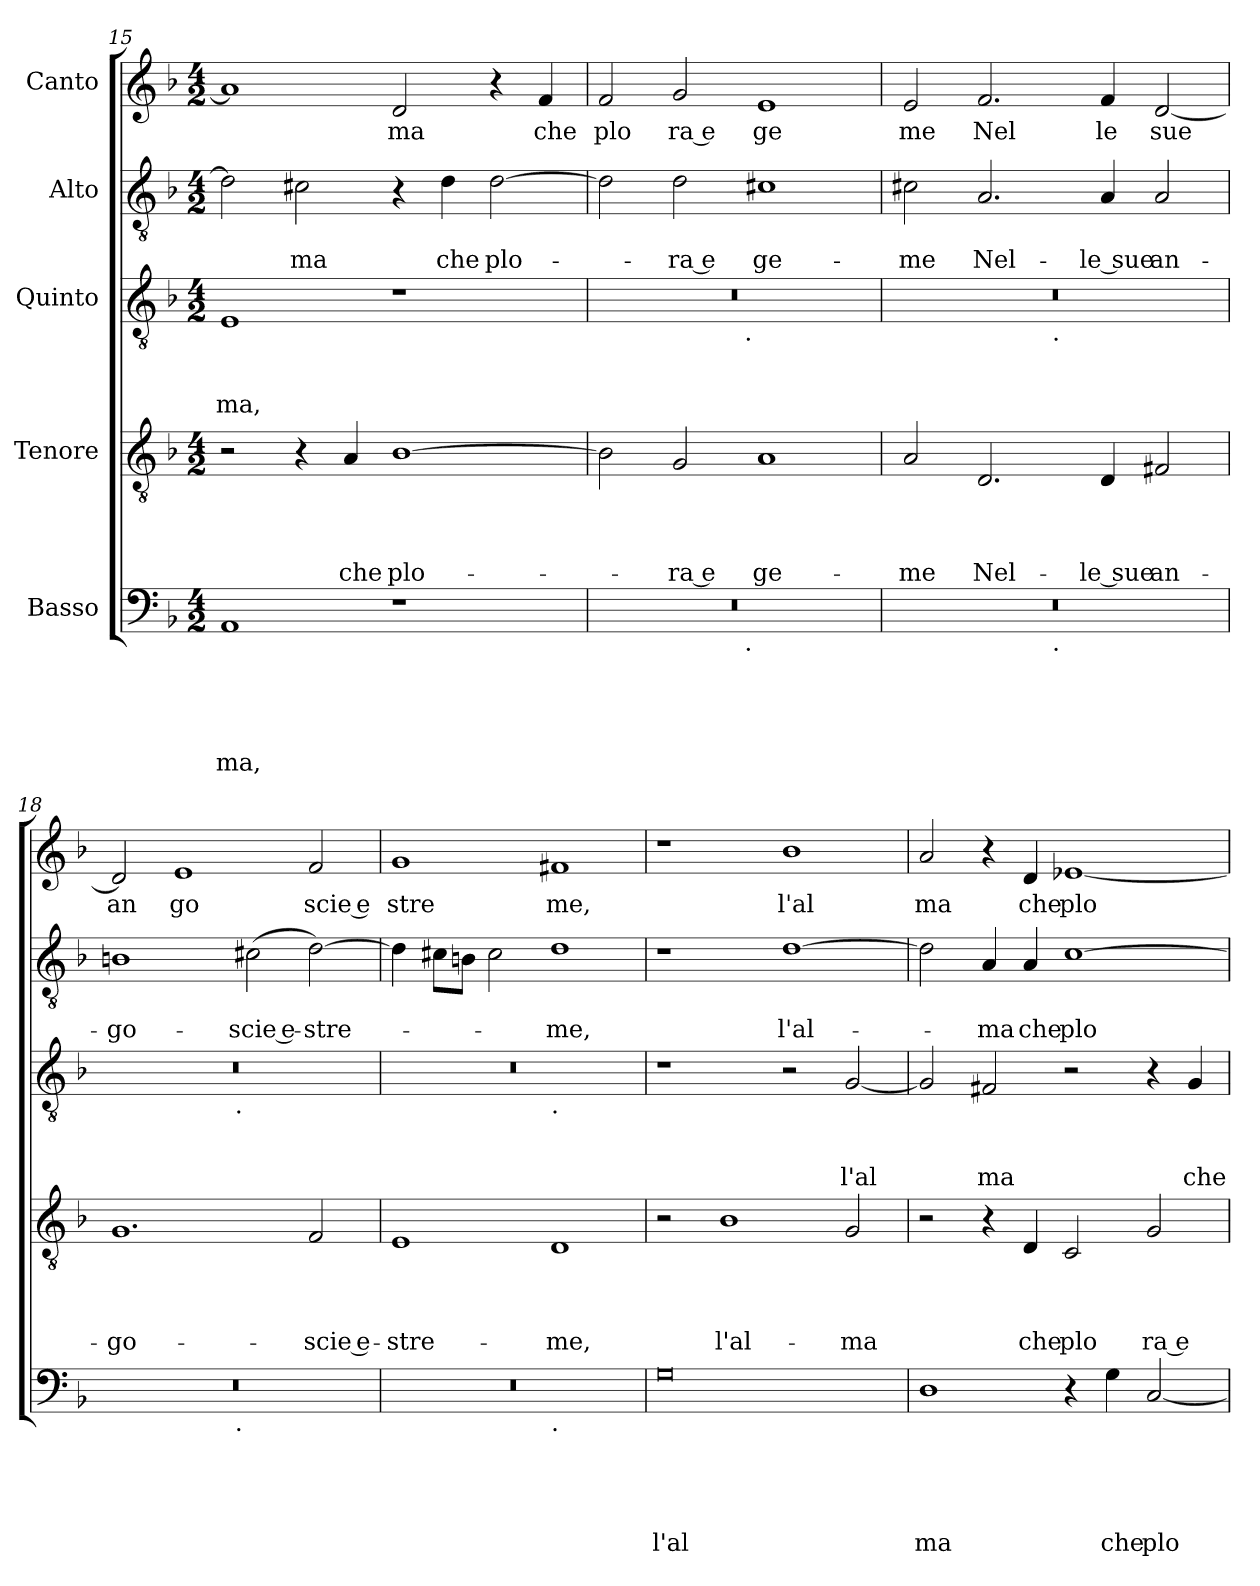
**kern	**text	**text	**text	**text	**text	**kern	**text	**text	**text	**text	**kern	**text	**text	**text	**kern	**text	**text	**kern	**text
*part5	*part5	*part5	*part5	*part5	*part5	*part4	*part4	*part4	*part4	*part4	*part3	*part3	*part3	*part3	*part2	*part2	*part2	*part1	*part1
*staff5	*staff5	*staff5	*staff5	*staff5	*staff5	*staff4	*staff4	*staff4	*staff4	*staff4	*staff3	*staff3	*staff3	*staff3	*staff2	*staff2	*staff2	*staff1	*staff1
*I"Basso	*	*	*	*	*	*I"Tenore	*	*	*	*	*I"Quinto	*	*	*	*I"Alto	*	*	*I"Canto	*
!!LO:PB:g=z
*clefF4	*	*	*	*	*	*clefGv2	*	*	*	*	*clefGv2	*	*	*	*clefGv2	*	*	*clefG2	*
*k[b-]	*	*	*	*	*	*k[b-]	*	*	*	*	*k[b-]	*	*	*	*k[b-]	*	*	*k[b-]	*
*F:	*	*	*	*	*	*F:	*	*	*	*	*F:	*	*	*	*F:	*	*	*F:	*
*M4/2	*	*	*	*	*	*M4/2	*	*	*	*	*M4/2	*	*	*	*M4/2	*	*	*M4/2	*
=15	=15	=15	=15	=15	=15	=15	=15	=15	=15	=15	=15	=15	=15	=15	=15	=15	=15	=15	=15
!	!	!	!	!	!LO:LY:b	!	!	!	!	!	!	!	!	!LO:LY:b	!	!	!	!	!
1AA	.	.	.	.	ma,	2r	.	.	.	.	1E	.	.	ma,	2d\]	.	.	1a]	.
!	!	!	!	!	!	!	!	!	!	!	!	!	!	!	!	!	!LO:LY:b	!	!
.	.	.	.	.	.	4r	.	.	.	.	.	.	.	.	2c#X\	.	ma	.	.
!	!	!	!	!	!	!	!	!	!	!LO:LY:b	!	!	!	!	!	!	!	!	!
.	.	.	.	.	.	4A/	.	.	.	che	.	.	.	.	.	.	.	.	.
!	!	!	!	!	!	!	!	!	!	!LO:LY:b	!	!	!	!	!	!	!	!	!LO:LY:b
1r	.	.	.	.	.	[>1B-	.	.	.	plo-	1r	.	.	.	4r	.	.	2d/	ma
!	!	!	!	!	!	!	!	!	!	!	!	!	!	!	!	!	!LO:LY:b	!	!
.	.	.	.	.	.	.	.	.	.	.	.	.	.	.	4d\	.	che	.	.
!	!	!	!	!	!	!	!	!	!	!	!	!	!	!	!	!	!LO:LY:b	!	!
.	.	.	.	.	.	.	.	.	.	.	.	.	.	.	[>2d\	.	plo-	4r	.
!	!	!	!	!	!	!	!	!	!	!	!	!	!	!	!	!	!	!	!LO:LY:b
.	.	.	.	.	.	.	.	.	.	.	.	.	.	.	.	.	.	4f/	che
=16	=16	=16	=16	=16	=16	=16	=16	=16	=16	=16	=16	=16	=16	=16	=16	=16	=16	=16	=16
!	!	!	!	!	!	!	!	!	!	!	!	!	!	!	!	!	!	!	!LO:LY:b
*^	*	*	*	*	*	*	*	*	*	*	*^	*	*	*	*	*	*	*	*
0r	2ryy	.	.	.	.	.	2B-\]	.	.	.	.	0r	2ryy	.	.	.	2d\]	.	.	2f/	plo
!	!	!	!	!	!	!	!	!	!	!	!LO:LY:b:rj	!	!	!	!	!	!	!	!LO:LY:b:rj	!	!LO:LY:b:rj
.	4...ryy	.	.	.	.	.	2G/	.	.	.	-ra e	.	4...ryy	.	.	.	2d\	.	-ra e	2g/	ra e
!	!	!	!	!	!	!	!	!	!	!	!	!	!LO:TX:b:t=.	!	!	!	!	!	!	!	!
!	!LO:TX:b:t=.	!	!	!	!	!	!	!	!	!	!	!	!	!	!	!	!	!	!	!	!
.	1ryy	.	.	.	.	.	.	.	.	.	.	.	1ryy	.	.	.	.	.	.	.	.
!	!	!	!	!	!	!	!	!	!	!	!LO:LY:b	!	!	!	!	!	!	!	!LO:LY:b	!	!LO:LY:b
.	.	.	.	.	.	.	1A	.	.	.	ge-	.	.	.	.	.	1c#X	.	ge-	1e	ge
.	32ryy	.	.	.	.	.	.	.	.	.	.	.	32ryy	.	.	.	.	.	.	.	.
=17	=17	=17	=17	=17	=17	=17	=17	=17	=17	=17	=17	=17	=17	=17	=17	=17	=17	=17	=17	=17	=17
!	!	!	!	!	!	!	!	!	!	!	!LO:LY:b	!	!	!	!	!	!	!	!LO:LY:b	!	!LO:LY:b
0r	1ryy	.	.	.	.	.	2A/	.	.	.	-me	0r	1ryy	.	.	.	2c#X\	.	-me	2e/	me
!	!	!	!	!	!	!	!	!	!	!	!LO:LY:b	!	!	!	!	!	!	!	!LO:LY:b	!	!LO:LY:b
.	.	.	.	.	.	.	2.D/	.	.	.	Nel-	.	.	.	.	.	2.A/	.	Nel-	2.f/	Nel
!	!	!	!	!	!	!	!	!	!	!	!	!	!LO:TX:b:t=.	!	!	!	!	!	!	!	!
!	!LO:TX:b:t=.	!	!	!	!	!	!	!	!	!	!	!	!	!	!	!	!	!	!	!	!
.	1ryy	.	.	.	.	.	.	.	.	.	.	.	1ryy	.	.	.	.	.	.	.	.
!	!	!	!	!	!	!	!	!	!	!	!LO:LY:b	!	!	!	!	!	!	!	!LO:LY:b	!	!LO:LY:b
.	.	.	.	.	.	.	4D/	.	.	.	-le sue	.	.	.	.	.	4A/	.	-le sue	4f/	le
!	!	!	!	!	!	!	!	!	!	!	!LO:LY:b	!	!	!	!	!	!	!	!LO:LY:b	!	!LO:LY:b
.	.	.	.	.	.	.	2F#X/	.	.	.	an-	.	.	.	.	.	2A/	.	an-	[<2d/	sue
=18	=18	=18	=18	=18	=18	=18	=18	=18	=18	=18	=18	=18	=18	=18	=18	=18	=18	=18	=18	=18	=18
!	!	!	!	!	!	!	!	!	!	!	!LO:LY:b	!	!	!	!	!	!	!	!LO:LY:b	!	!LO:LY:b:rj
0r	2ryy	.	.	.	.	.	1.G	.	.	.	-go-	0r	2ryy	.	.	.	1Bn	.	-go-	2d/]	an
!	!	!	!	!	!	!	!	!	!	!	!	!	!	!	!	!	!	!	!	!	!LO:LY:b
.	4...ryy	.	.	.	.	.	.	.	.	.	.	.	4...ryy	.	.	.	.	.	.	1e	go
!	!	!	!	!	!	!	!	!	!	!	!	!	!LO:TX:b:t=.	!	!	!	!	!	!	!	!
!	!LO:TX:b:t=.	!	!	!	!	!	!	!	!	!	!	!	!	!	!	!	!	!	!	!	!
.	1ryy	.	.	.	.	.	.	.	.	.	.	.	1ryy	.	.	.	.	.	.	.	.
!	!	!	!	!	!	!	!	!	!	!	!	!	!	!	!	!	!	!	!LO:LY:b	!	!
.	.	.	.	.	.	.	.	.	.	.	.	.	.	.	.	.	(<2c#X\	.	-scie e-	.	.
!	!	!	!	!	!	!	!	!	!	!	!LO:LY:b	!	!	!	!	!	!	!	!LO:LY:b	!	!LO:LY:b
.	.	.	.	.	.	.	2F/	.	.	.	-scie e-	.	.	.	.	.	[>2d\)	.	-stre-	2f/	scie e
.	32ryy	.	.	.	.	.	.	.	.	.	.	.	32ryy	.	.	.	.	.	.	.	.
=19	=19	=19	=19	=19	=19	=19	=19	=19	=19	=19	=19	=19	=19	=19	=19	=19	=19	=19	=19	=19	=19
!	!	!	!	!	!	!	!	!	!	!	!LO:LY:b	!	!	!	!	!	!	!	!	!	!LO:LY:b
0r	1ryy	.	.	.	.	.	1E	.	.	.	-stre-	0r	1ryy	.	.	.	4d\]	.	.	1g	stre
.	.	.	.	.	.	.	.	.	.	.	.	.	.	.	.	.	8c#X\L	.	.	.	.
.	.	.	.	.	.	.	.	.	.	.	.	.	.	.	.	.	8Bn\J	.	.	.	.
.	.	.	.	.	.	.	.	.	.	.	.	.	.	.	.	.	2c#\	.	.	.	.
!	!	!	!	!	!	!	!	!	!	!	!	!	!LO:TX:b:t=.	!	!	!	!	!	!	!	!
!	!LO:TX:b:t=.	!	!	!	!	!	!	!	!	!	!	!	!	!	!	!	!	!	!	!	!
!	!	!	!	!	!	!	!	!	!	!	!LO:LY:b	!	!	!	!	!	!	!	!LO:LY:b	!	!LO:LY:b
.	1ryy	.	.	.	.	.	1D	.	.	.	-me,	.	1ryy	.	.	.	1d	.	-me,	1f#X	me,
=20	=20	=20	=20	=20	=20	=20	=20	=20	=20	=20	=20	=20	=20	=20	=20	=20	=20	=20	=20	=20	=20
!	!	!	!	!	!	!LO:LY:b	!	!	!	!	!	!	!	!	!	!	!	!	!	!	!
*v	*v	*	*	*	*	*	*	*	*	*	*	*v	*v	*	*	*	*	*	*	*	*
0G	.	.	.	.	l'al	2r	.	.	.	.	1r	.	.	.	1r	.	.	1r	.
!	!	!	!	!	!	!	!	!	!	!LO:LY:b	!	!	!	!	!	!	!	!	!
.	.	.	.	.	.	1B-	.	.	.	l'al-	.	.	.	.	.	.	.	.	.
!	!	!	!	!	!	!	!	!	!	!	!	!	!	!	!	!	!LO:LY:b	!	!LO:LY:b
.	.	.	.	.	.	.	.	.	.	.	2r	.	.	.	[<1d	.	l'al-	1b-	l'al
!	!	!	!	!	!	!	!	!	!	!LO:LY:b	!	!	!	!LO:LY:b	!	!	!	!	!
.	.	.	.	.	.	2G/	.	.	.	-ma	[<2G/	.	.	l'al	.	.	.	.	.
!!LO:LB:g=z
=21	=21	=21	=21	=21	=21	=21	=21	=21	=21	=21	=21	=21	=21	=21	=21	=21	=21	=21	=21
!	!	!	!	!	!LO:LY:b	!	!	!	!	!	!	!	!	!	!	!	!	!	!LO:LY:b
1D	.	.	.	.	ma	2r	.	.	.	.	2G/]	.	.	.	2d\]	.	.	2a/	ma
!	!	!	!	!	!	!	!	!	!	!	!	!	!	!LO:LY:b	!	!	!LO:LY:b	!	!
.	.	.	.	.	.	4r	.	.	.	.	2F#X/	.	.	ma	4A/	.	-ma	4r	.
!	!	!	!	!	!	!	!	!	!	!LO:LY:b	!	!	!	!	!	!	!LO:LY:b	!	!LO:LY:b
.	.	.	.	.	.	4D/	.	.	.	che	.	.	.	.	4A/	.	che	4d/	che
!	!	!	!	!	!	!	!	!	!	!LO:LY:b	!	!	!	!	!	!	!LO:LY:b	!	!LO:LY:b
4r	.	.	.	.	.	2C/	.	.	.	plo	2r	.	.	.	[>1c	.	plo-	[<1e-X	plo
!	!	!	!	!	!LO:LY:b	!	!	!	!	!	!	!	!	!	!	!	!	!	!
4G\	.	.	.	.	che	.	.	.	.	.	.	.	.	.	.	.	.	.	.
!	!	!	!	!	!LO:LY:b	!	!	!	!	!LO:LY:b:rj	!	!	!	!	!	!	!	!	!
[<2C/	.	.	.	.	plo-	2G/	.	.	.	ra e	4r	.	.	.	.	.	.	.	.
!	!	!	!	!	!	!	!	!	!	!	!	!	!	!LO:LY:b	!	!	!	!	!
.	.	.	.	.	.	.	.	.	.	.	4G/	.	.	che	.	.	.	.	.
=	=	=	=	=	=	=	=	=	=	=	=	=	=	=	=	=	=	=	=
*-	*-	*-	*-	*-	*-	*-	*-	*-	*-	*-	*-	*-	*-	*-	*-	*-	*-	*-	*-
